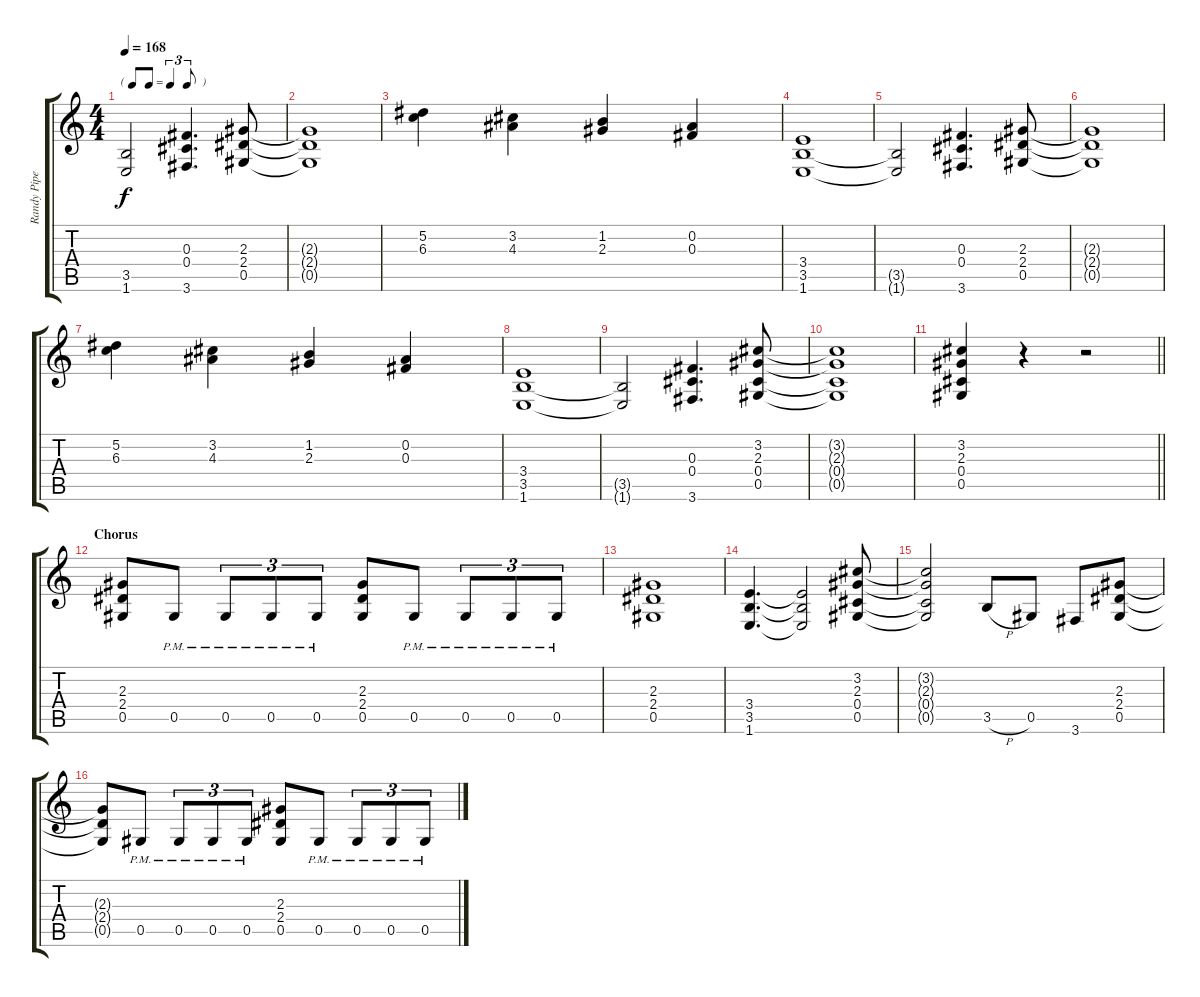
\track ("Randy Piper (rythm)" "Randy Pipe") {instrument distortionguitar}
\staff {score tabs}
\tuning (Eb4 Bb3 Gb3 Db3 Ab2 Eb2) {hide}
\ts (4 4)
\tf triplet8th
\tempo 168
\clef g2
\ks c
(3.5{t} 1.6{t}).2{dy f} (0.3 0.4 3.6).4{d} (2.3 2.4 0.5).8 |
(2.3{t} 2.4{t} 0.5{t}).1 |
(5.2 6.3).4{balance 0} (3.2 4.3).4 (1.2 2.3).4 (0.2 0.3).4 |
(3.4 3.5 1.6).1{balance 8} |
(3.5{t} 1.6{t}).2 (0.3 0.4 3.6).4{d} (2.3 2.4 0.5).8 |
(2.3{t} 2.4{t} 0.5{t}).1 |
(5.2 6.3).4{balance 0} (3.2 4.3).4 (1.2 2.3).4 (0.2 0.3).4 |
(3.4 3.5 1.6).1{balance 8} |
(3.5{t} 1.6{t}).2 (0.3 0.4 3.6).4{d} (3.2 2.3 0.4 0.5).8 |
(3.2{t} 2.3{t} 0.4{t} 0.5{t}).1 |
\barLineRight lightlight
(3.2 2.3 0.4 0.5).4 r.4 r.2 |
\section ("" "Chorus")
(2.3 2.4 0.5).8 0.5{pm}.8 0.5{pm}.8{tu (3 2)} 0.5{pm}.8{tu (3 2)} 0.5{pm}.8{tu (3 2)} (2.3 2.4 0.5).8 0.5{pm}.8 0.5{pm}.8{tu (3 2)} 0.5{pm}.8{tu (3 2)} 0.5{pm}.8{tu (3 2)} |
(2.3 2.4 0.5).1 |
(3.4 3.5 1.6).4{d} (3.4{t} 3.5{t} 1.6{t}).2 (3.2 2.3 0.4 0.5).8 |
(3.2{t} 2.3{t} 0.4{t} 0.5{t}).2 3.5{h}.8 0.5.8 3.6.8 (2.3 2.4 0.5).8 |
(2.3{t} 2.4{t} 0.5{t}).8 0.5{pm}.8 0.5{pm}.8{tu (3 2)} 0.5{pm}.8{tu (3 2)} 0.5{pm}.8{tu (3 2)} (2.3 2.4 0.5).8 0.5{pm}.8 0.5{pm}.8{tu (3 2)} 0.5{pm}.8{tu (3 2)} 0.5{pm}.8{tu (3 2)}
